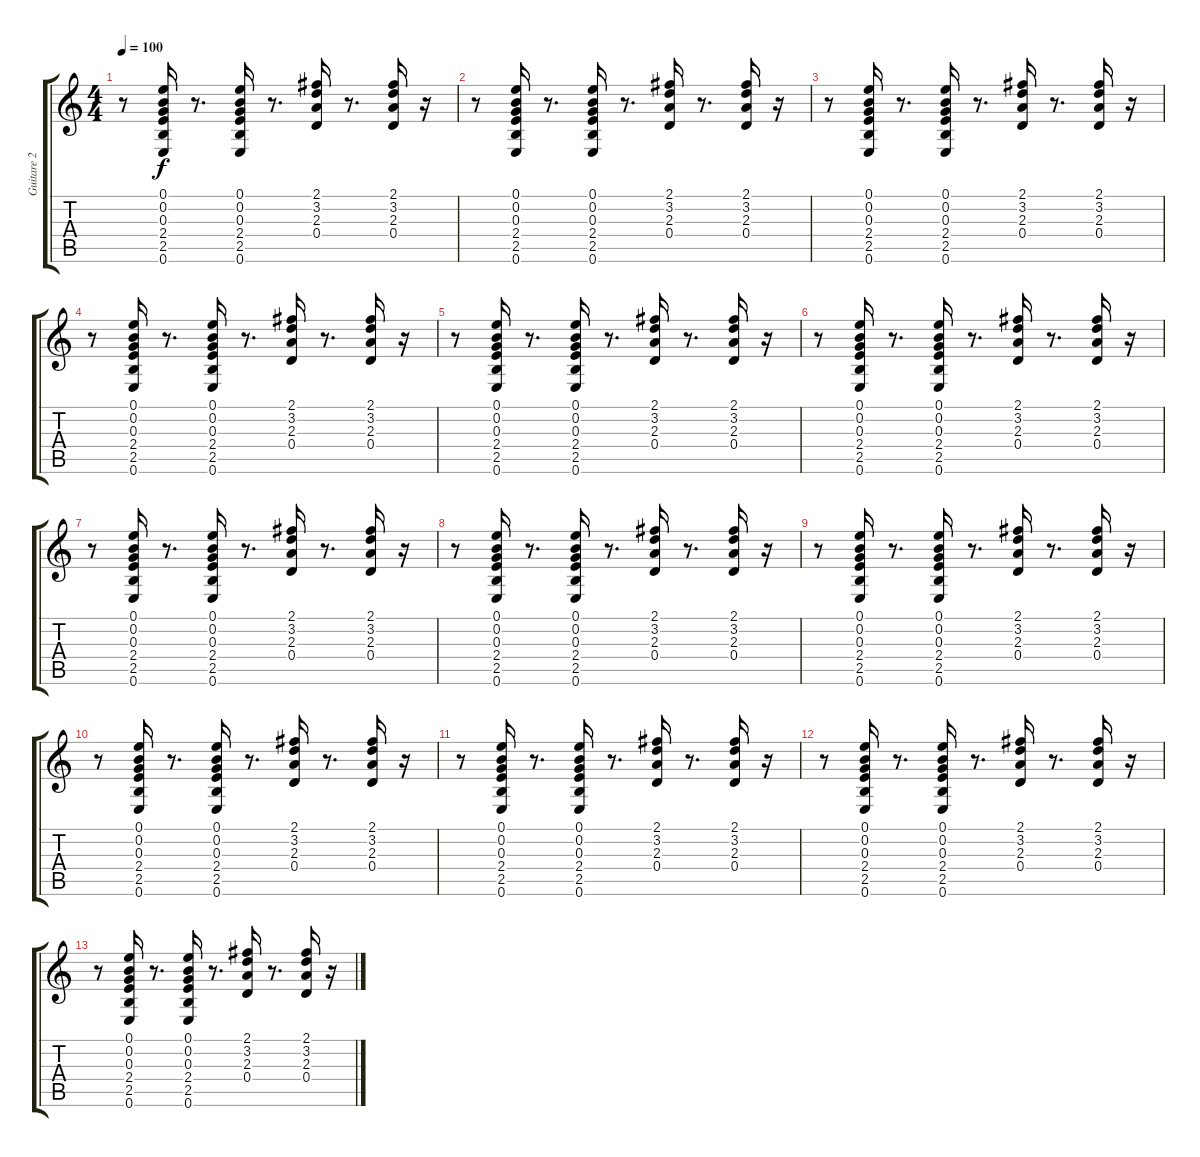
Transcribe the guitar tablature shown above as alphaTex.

\track ("Guitare 2" "Guitare 2") {instrument electricguitarclean}
\staff {score tabs}
\tuning (E4 B3 G3 D3 A2 E2) {hide}
\ts (4 4)
\tempo 100
\clef g2
\ks c
r.8{dy f} (0.1 0.2 0.3 2.4 2.5 0.6).16 r.8{d} (0.1 0.2 0.3 2.4 2.5 0.6).16 r.8{d} (2.1 3.2 2.3 0.4).16 r.8{d} (2.1 3.2 2.3 0.4).16 r.16 |
r.8 (0.1 0.2 0.3 2.4 2.5 0.6).16 r.8{d} (0.1 0.2 0.3 2.4 2.5 0.6).16 r.8{d} (2.1 3.2 2.3 0.4).16 r.8{d} (2.1 3.2 2.3 0.4).16 r.16 |
r.8 (0.1 0.2 0.3 2.4 2.5 0.6).16 r.8{d} (0.1 0.2 0.3 2.4 2.5 0.6).16 r.8{d} (2.1 3.2 2.3 0.4).16 r.8{d} (2.1 3.2 2.3 0.4).16 r.16 |
r.8 (0.1 0.2 0.3 2.4 2.5 0.6).16 r.8{d} (0.1 0.2 0.3 2.4 2.5 0.6).16 r.8{d} (2.1 3.2 2.3 0.4).16 r.8{d} (2.1 3.2 2.3 0.4).16 r.16 |
r.8 (0.1 0.2 0.3 2.4 2.5 0.6).16 r.8{d} (0.1 0.2 0.3 2.4 2.5 0.6).16 r.8{d} (2.1 3.2 2.3 0.4).16 r.8{d} (2.1 3.2 2.3 0.4).16 r.16 |
r.8 (0.1 0.2 0.3 2.4 2.5 0.6).16 r.8{d} (0.1 0.2 0.3 2.4 2.5 0.6).16 r.8{d} (2.1 3.2 2.3 0.4).16 r.8{d} (2.1 3.2 2.3 0.4).16 r.16 |
r.8 (0.1 0.2 0.3 2.4 2.5 0.6).16 r.8{d} (0.1 0.2 0.3 2.4 2.5 0.6).16 r.8{d} (2.1 3.2 2.3 0.4).16 r.8{d} (2.1 3.2 2.3 0.4).16 r.16 |
r.8 (0.1 0.2 0.3 2.4 2.5 0.6).16 r.8{d} (0.1 0.2 0.3 2.4 2.5 0.6).16 r.8{d} (2.1 3.2 2.3 0.4).16 r.8{d} (2.1 3.2 2.3 0.4).16 r.16 |
r.8 (0.1 0.2 0.3 2.4 2.5 0.6).16 r.8{d} (0.1 0.2 0.3 2.4 2.5 0.6).16 r.8{d} (2.1 3.2 2.3 0.4).16 r.8{d} (2.1 3.2 2.3 0.4).16 r.16 |
r.8 (0.1 0.2 0.3 2.4 2.5 0.6).16 r.8{d} (0.1 0.2 0.3 2.4 2.5 0.6).16 r.8{d} (2.1 3.2 2.3 0.4).16 r.8{d} (2.1 3.2 2.3 0.4).16 r.16 |
r.8 (0.1 0.2 0.3 2.4 2.5 0.6).16 r.8{d} (0.1 0.2 0.3 2.4 2.5 0.6).16 r.8{d} (2.1 3.2 2.3 0.4).16 r.8{d} (2.1 3.2 2.3 0.4).16 r.16 |
r.8 (0.1 0.2 0.3 2.4 2.5 0.6).16 r.8{d} (0.1 0.2 0.3 2.4 2.5 0.6).16 r.8{d} (2.1 3.2 2.3 0.4).16{volume 1} r.8{d} (2.1 3.2 2.3 0.4).16 r.16 |
r.8 (0.1 0.2 0.3 2.4 2.5 0.6).16 r.8{d} (0.1 0.2 0.3 2.4 2.5 0.6).16 r.8{d} (2.1 3.2 2.3 0.4).16 r.8{d} (2.1 3.2 2.3 0.4).16 r.16
